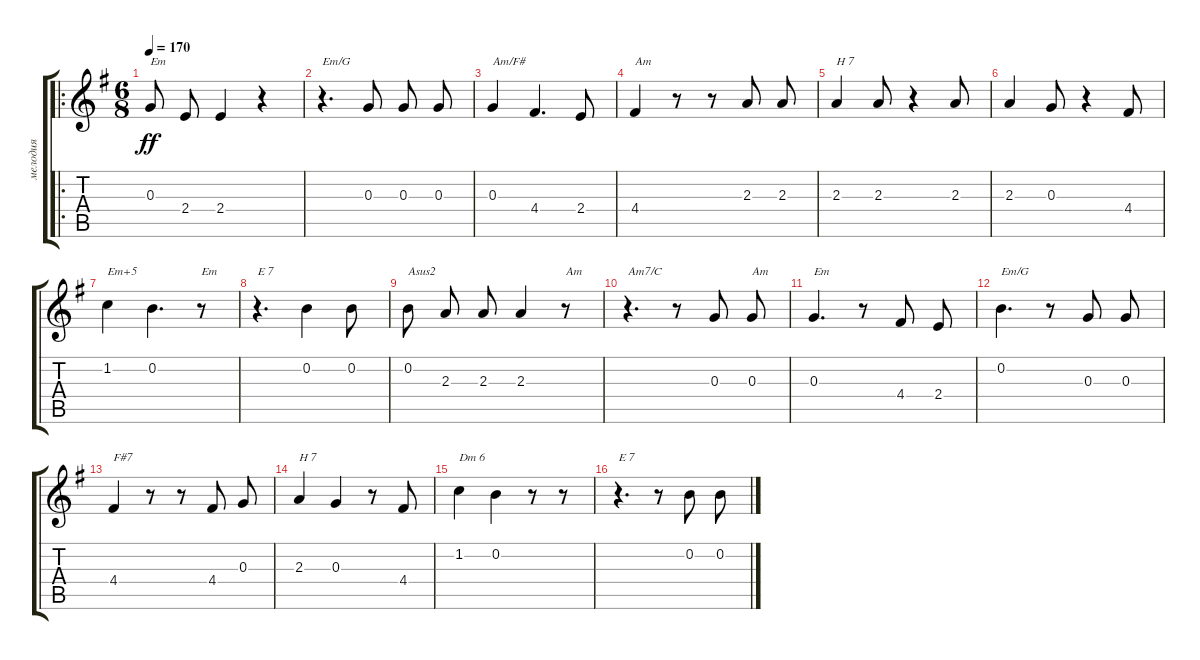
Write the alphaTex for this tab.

\track ("мелодия" "мелодия") {instrument acousticguitarsteel}
\staff {score tabs}
\tuning (E4 B3 G3 D3 A2 E2) {hide}
\ro
\ts (6 8)
\tempo 170
\clef g2
\ks eminor
0.3.8{txt "Em" dy ff beam split} 2.4.8 2.4.4 r.4 |
r.4{d txt "Em/G"} 0.3.8{beam split} 0.3.8{beam split} 0.3.8 |
0.3.4{txt "Am/F#"} 4.4.4{d} 2.4.8 |
4.4.4{txt "Am"} r.8 r.8 2.3.8{beam split} 2.3.8 |
2.3.4{txt "H 7"} 2.3.8 r.4 2.3.8 |
2.3.4 0.3.8 r.4 4.4.8 |
1.2.4{txt "Em+5"} 0.2.4{d} r.8{txt "Em"} |
r.4{d txt "E 7"} 0.2.4 0.2.8 |
0.2.8{txt "Asus2" beam split} 2.3.8{beam split} 2.3.8 2.3.4 r.8{txt "Am"} |
r.4{d txt "Am7/C"} r.8 0.3.8{beam split} 0.3.8{txt "Am"} |
0.3.4{d txt "Em"} r.8 4.4.8{beam split} 2.4.8 |
0.2.4{d txt "Em/G"} r.8 0.3.8{beam split} 0.3.8 |
4.4.4{txt "F#7"} r.8 r.8 4.4.8{beam split} 0.3.8 |
2.3.4{txt "H 7"} 0.3.4 r.8 4.4.8 |
1.2.4{txt "Dm 6"} 0.2.4 r.8 r.8 |
r.4{d txt "E 7"} r.8 0.2.8{beam split} 0.2.8
